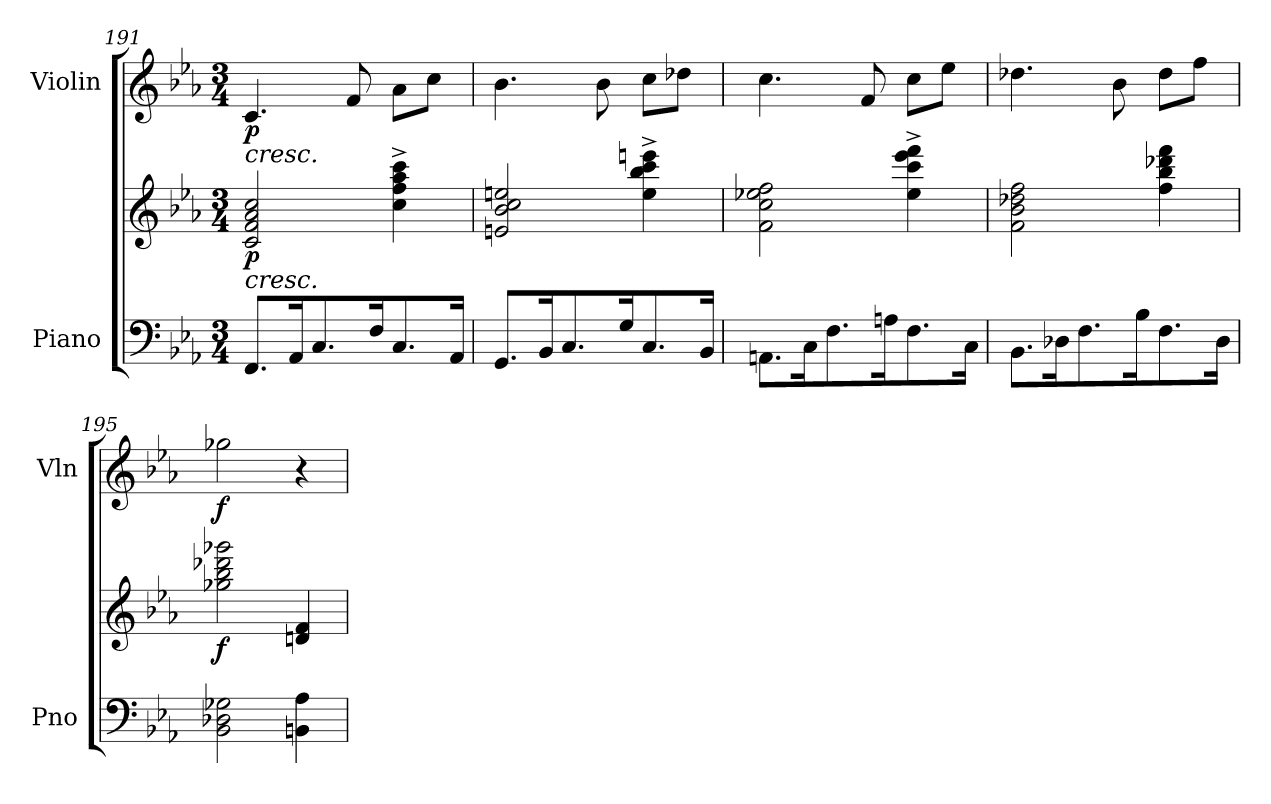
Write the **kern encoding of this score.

**kern	**kern	**dynam	**kern	**dynam
*part2	*part2	*part2	*part1	*part1
*staff3	*staff2	*staff2/3	*staff1	*staff1
*I"Piano	*	*	*I"Violin	*
*I'Pno	*	*	*I'Vln	*
*clefF4	*clefG2	*	*clefG2	*
*k[b-e-a-]	*k[b-e-a-]	*	*k[b-e-a-]	*
*M3/4	*M3/4	*	*M3/4	*
=191	=191	=191	=191	=191
!	!	!	!LO:TX:b:i:t=cresc.	!
!	!LO:TX:b:i:t=cresc.	!	!	!
!	!	!LO:DY:b	!	!LO:DY:b
8.FF/L	2c/ 2f/ 2a-/ 2cc/	p	4.c/	p
16AA-/K	.	.	.	.
8.C/	.	.	.	.
.	.	.	8f/	.
16F/K	.	.	.	.
8.C/	4cc\^ 4ff\^ 4aa-\^ 4ccc\^	.	8a-\L	.
.	.	.	8cc\J	.
16AA-/Jk	.	.	.	.
=192	=192	=192	=192	=192
8.GG/L	2en/ 2b-/ 2cc/ 2een/	.	4.b-\	.
16BB-/K	.	.	.	.
8.C/	.	.	.	.
.	.	.	8b-\	.
16G/K	.	.	.	.
8.C/	4ee\^ 4bb-\^ 4ccc\^ 4eeen\^	.	8cc\L	.
.	.	.	8dd-X\J	.
16BB-/Jk	.	.	.	.
=193	=193	=193	=193	=193
8.AAn\L	2f\ 2cc\ 2ee-X\ 2ff\	.	4.cc\	.
16C\K	.	.	.	.
8.F\	.	.	.	.
.	.	.	8f/	.
16An\K	.	.	.	.
8.F\	4ee-\^ 4ccc\^ 4eee-\^ 4fff\^	.	8cc\L	.
.	.	.	8ee-\J	.
16C\Jk	.	.	.	.
=194	=194	=194	=194	=194
8.BB-\L	2f\ 2b-\ 2dd-X\ 2ff\	.	4.dd-X\	.
16D-X\K	.	.	.	.
8.F\	.	.	.	.
.	.	.	8b-\	.
16B-\K	.	.	.	.
8.F\	4ff\ 4bb-\ 4ddd-X\ 4fff\	.	8dd-\L	.
.	.	.	8ff\J	.
16D-\Jk	.	.	.	.
=195	=195	=195	=195	=195
!	!	!LO:DY:b	!	!LO:DY:b
2BB-\ 2D-X\ 2G-X\	2gg-X\ 2bb-\ 2ddd-X\ 2ggg-X\	f	2gg-X\	f
4BBn\ 4A-\	4dn/ 4f/	.	4r	.
=	=	=	=	=
*-	*-	*-	*-	*-
